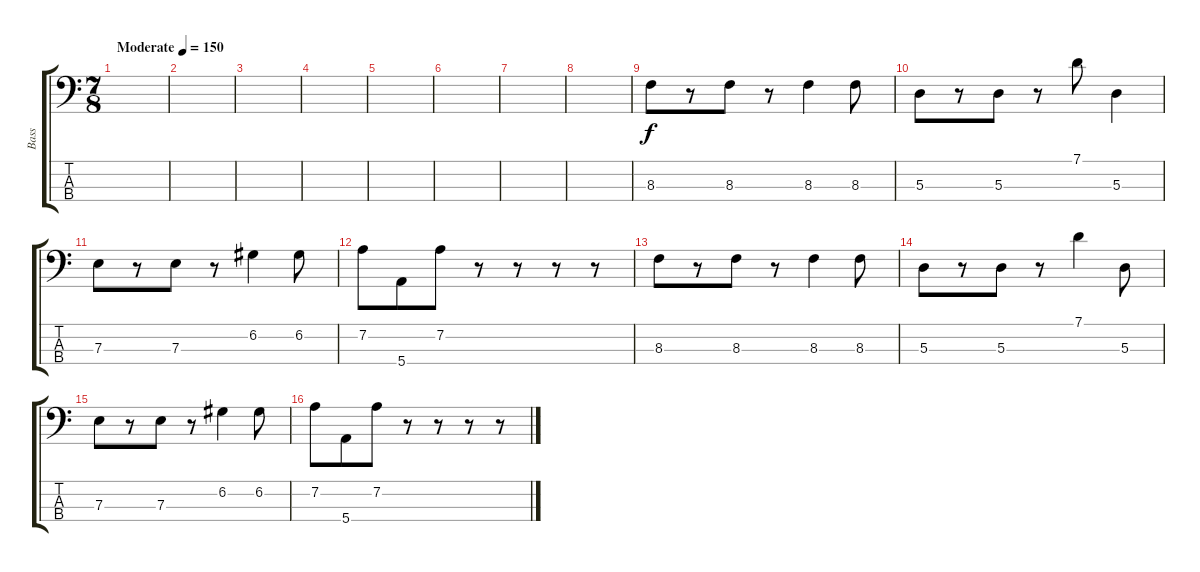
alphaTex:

\track ("Bass" "Bass") {instrument electricbassfinger}
\staff {score tabs}
\tuning (G2 D2 A1 E1) {hide}
\ts (7 8)
\tempo (150 "Moderate")
\clef f4
\ks c
|
|
|
|
|
|
|
|
8.3.8 r.8 8.3.8 r.8 8.3.4 8.3.8 |
5.3.8 r.8 5.3.8 r.8 7.1.8 5.3.4 |
7.3.8 r.8 7.3.8 r.8 6.2.4 6.2.8 |
7.2.8 5.4.8 7.2.8 r.8 r.8 r.8 r.8 |
8.3.8 r.8 8.3.8 r.8 8.3.4 8.3.8 |
5.3.8 r.8 5.3.8 r.8 7.1.4 5.3.8 |
7.3.8 r.8 7.3.8 r.8 6.2.4 6.2.8 |
7.2.8 5.4.8 7.2.8 r.8 r.8 r.8 r.8
